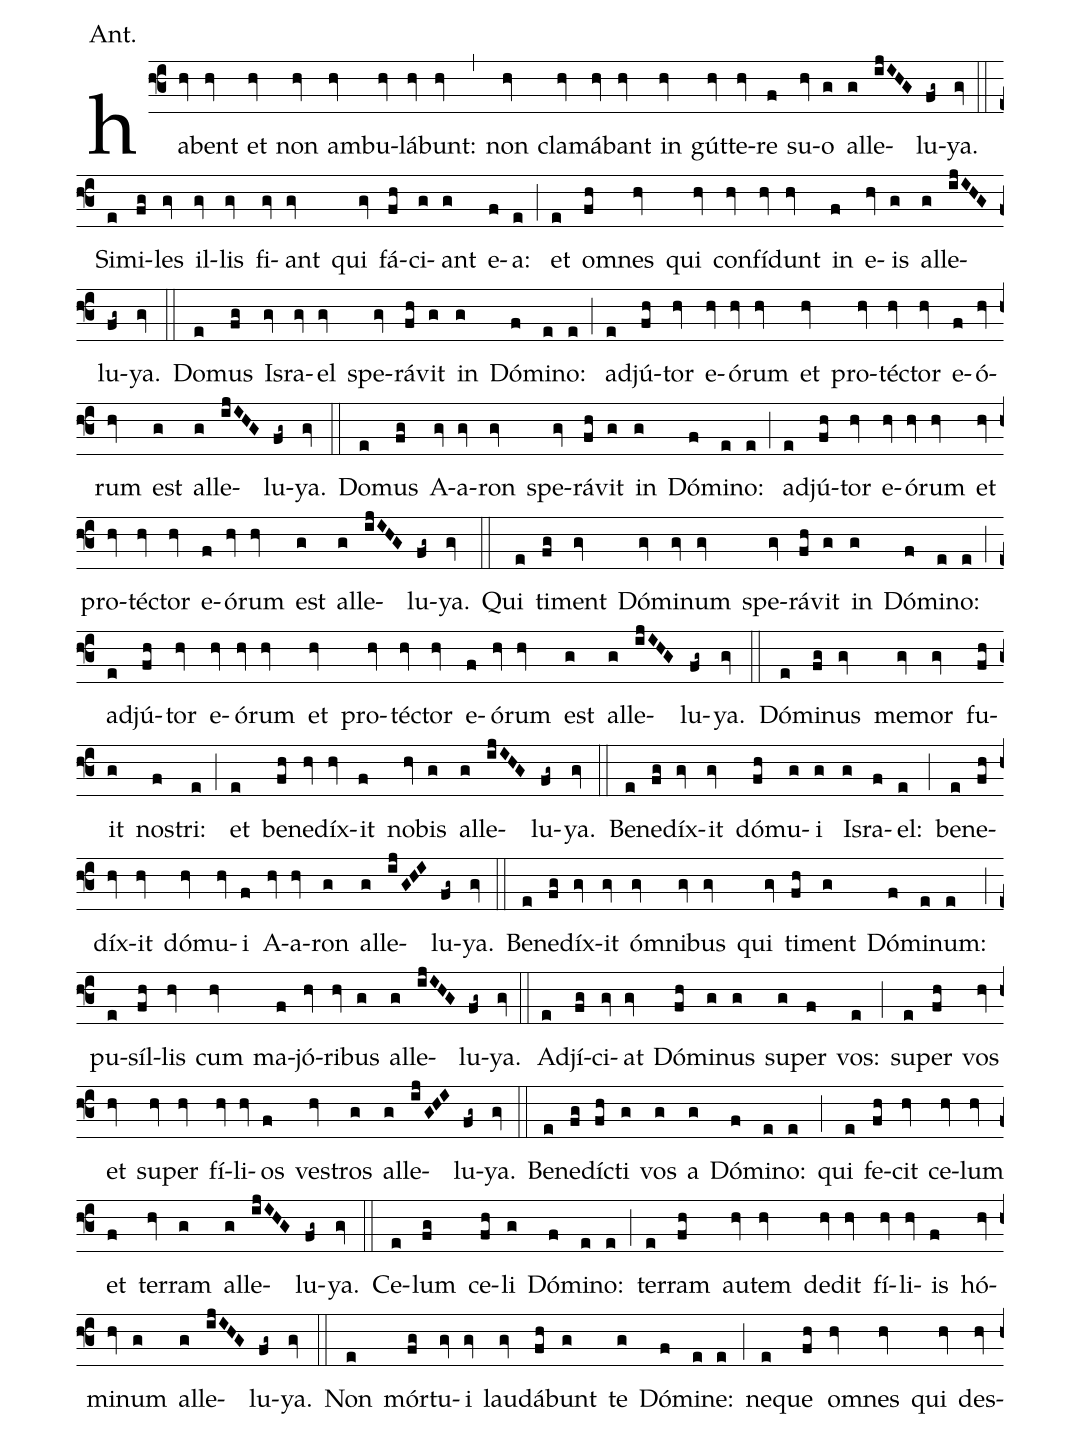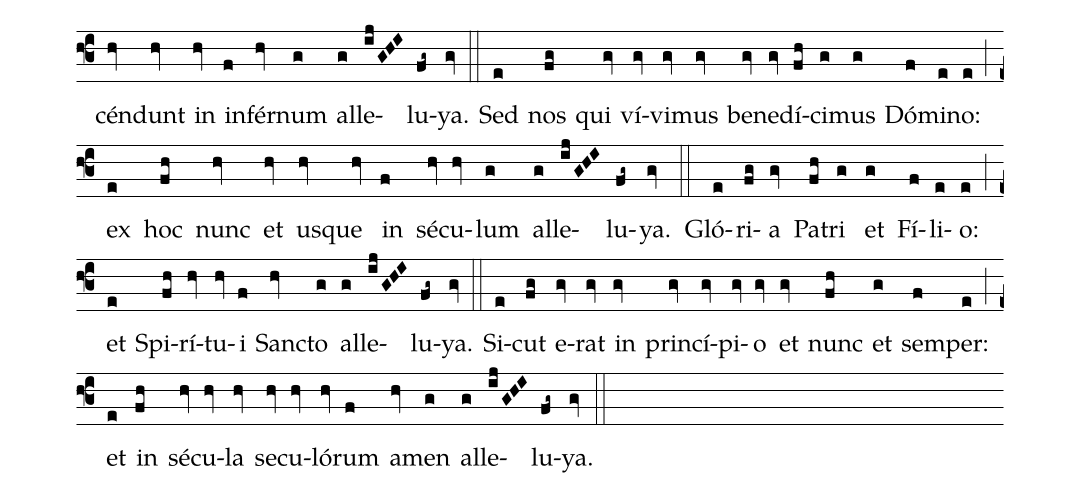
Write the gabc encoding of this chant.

annotation: Ant.;
%%
(f3)
ha(hv)bent(hv) et(hv) non(hv) am(hv)bu(hv)lá(hv)bunt:(hv) (,)
non(hv) cla(hv)má(hv)bant(hv) in(hv) gút(hv)te(hv)re(f) su(hv)o(g) al(g)le(ijIHG)lu(fg~)ya.(gv) (::)
Si(e)mi(fg)les(gv) il(gv)lis(gv) fi(gv)ant(gv) qui(gv) fá(fh)ci(g)ant(g) e(f)a:(e) (;)
et(e) om(fh)nes(hv) qui(hv) con(hv)fí(hv)dunt(hv) in(f) e(hv)is(g) al(g)le(ijIHG)lu(fg~)ya.(gv) (::)
Do(e)mus(fg) Is(gv)ra(gv)el(gv) spe(gv)rá(fh)vit(g) in(g) Dó(f)mi(e)no:(e) (;)
ad(e)jú(fh)tor(hv) e(hv)ó(hv)rum(hv) et(hv) pro(hv)téc(hv)tor(hv) e(f)ó(hv)rum(hv) est(g) al(g)le(ijIHG)lu(fg~)ya.(gv) (::)
Do(e)mus(fg) A(gv)a(gv)ron(gv) spe(gv)rá(fh)vit(g) in(g) Dó(f)mi(e)no:(e) (;)
ad(e)jú(fh)tor(hv) e(hv)ó(hv)rum(hv) et(hv) pro(hv)téc(hv)tor(hv) e(f)ó(hv)rum(hv) est(g) al(g)le(ijIHG)lu(fg~)ya.(gv) (::)
Qui(e) ti(fg)ment(gv) Dó(gv)mi(gv)num(gv) spe(gv)rá(fh)vit(g) in(g) Dó(f)mi(e)no:(e) (;)
ad(e)jú(fh)tor(hv) e(hv)ó(hv)rum(hv) et(hv) pro(hv)téc(hv)tor(hv) e(f)ó(hv)rum(hv) est(g) al(g)le(ijIHG)lu(fg~)ya.(gv) (::)
Dó(e)mi(fg)nus(gv) me(gv)mor(gv) fu(fh)it(g) nos(f)tri:(e) (;)
et(e) be(fh)ne(hv)díx(hv)it(f) no(hv)bis(g) al(g)le(ijIHG)lu(fg~)ya.(gv) (::)
Be(e)ne(fg)díx(gv)it(gv) dó(fh)mu(g)i(g) Is(g)ra(f)el:(e) (;)
be(e)ne(fh)díx(hv)it(hv) dó(hv)mu(hv)i(f) A(hv)a(hv)ron(g) al(g)le(ijGHI)lu(fg~)ya.(gv) (::)
Be(e)ne(fg)díx(gv)it(gv) óm(gv)ni(gv)bus(gv) qui(gv) ti(fh)ment(g) Dó(f)mi(e)num:(e) (;)
pu(e)síl(fh)lis(hv) cum(hv) ma(f)jó(hv)ri(hv)bus(g) al(g)le(ijIHG)lu(fg~)ya.(gv) (::)
Ad(e)jí(fg)ci(gv)at(gv) Dó(fh)mi(g)nus(g) su(g)per(f) vos:(e) (;)
su(e)per(fh) vos(hv) et(hv) su(hv)per(hv) fí(hv)li(hv)os(f) ves(hv)tros(g) al(g)le(ijGHI)lu(fg~)ya.(gv) (::)
Be(e)ne(fg)díc(fh)ti(g) vos(g) a(g) Dó(f)mi(e)no:(e) (;)
qui(e) fe(fh)cit(hv) ce(hv)lum(hv) et(f) ter(hv)ram(g) al(g)le(ijIHG)lu(fg~)ya.(gv) (::)
Ce(e)lum(fg) ce(fh)li(g) Dó(f)mi(e)no:(e) (;)
ter(e)ram(fh) au(hv)tem(hv) de(hv)dit(hv) fí(hv)li(hv)is(f) hó(hv)mi(hv)num(g) al(g)le(ijIHG)lu(fg~)ya.(gv) (::)
Non(e) mór(fg)tu(gv)i(gv) lau(gv)dá(fh)bunt(g) te(g) Dó(f)mi(e)ne:(e) (;)
ne(e)que(fh) om(hv)nes(hv) qui(hv) des(hv)cén(hv)dunt(hv) in(hv) in(f)fér(hv)num(g) al(g)le(ijGHI)lu(fg~)ya.(gv) (::)
Sed(e) nos(fg) qui(gv) ví(gv)vi(gv)mus(gv) be(gv)ne(gv)dí(fh)ci(g)mus(g) Dó(f)mi(e)no:(e) (;)
ex(e) hoc(fh) nunc(hv) et(hv) us(hv)que(hv) in(f) sé(hv)cu(hv)lum(g) al(g)le(ijGHI)lu(fg~)ya.(gv) (::)
Gló(e)ri(fg)a(gv) Pa(fh)tri(g) et(g) Fí(f)li(e)o:(e) (;)
et(e) Spi(fh)rí(hv)tu(hv)i(f) Sanc(hv)to(g) al(g)le(ijGHI)lu(fg~)ya.(gv) (::)
Si(e)cut(fg) e(gv)rat(gv) in(gv) prin(gv)cí(gv)pi(gv)o(gv) et(gv) nunc(fh) et(g) sem(f)per:(e) (;)
et(e) in(fh) sé(hv)cu(hv)la(hv) se(hv)cu(hv)ló(hv)rum(f) a(hv)men(g) al(g)le(ijGHI)lu(fg~)ya.(gv) (::)
